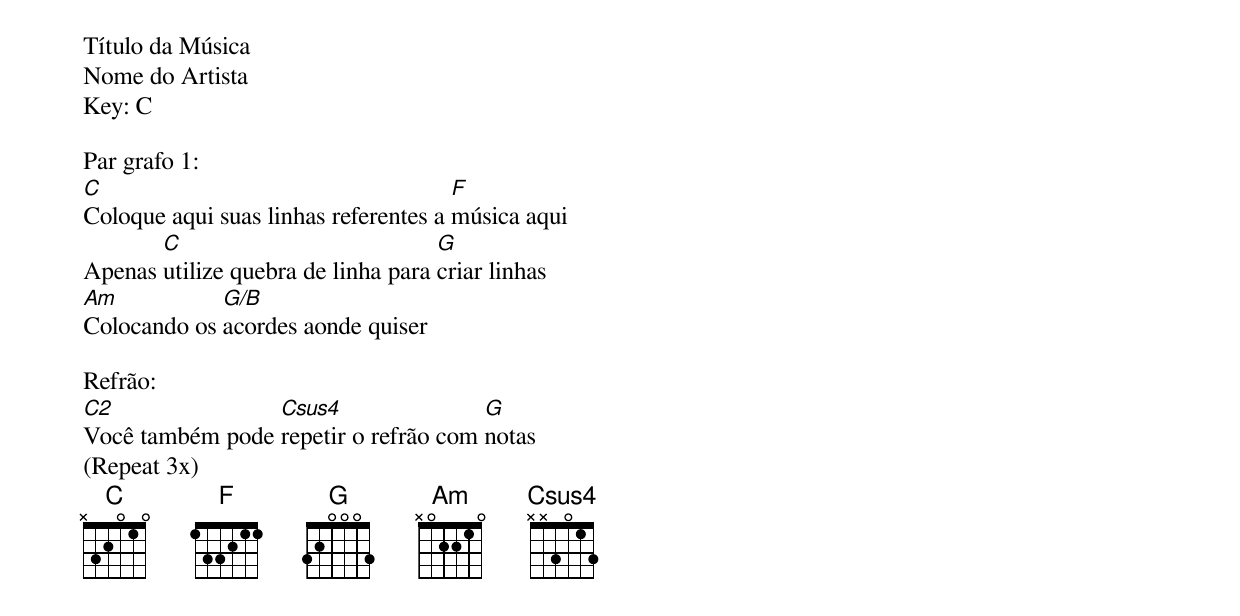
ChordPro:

Título da Música
Nome do Artista
Key: C

Par grafo 1:
[C]Coloque aqui suas linhas referentes a [F]música aqui
Apenas [C]utilize quebra de linha para [G]criar linhas
[Am]Colocando os [G/B]acordes aonde quiser

Refrão:
[C2]Você também pode [Csus4]repetir o refrão com [G]notas
(Repeat 3x)
